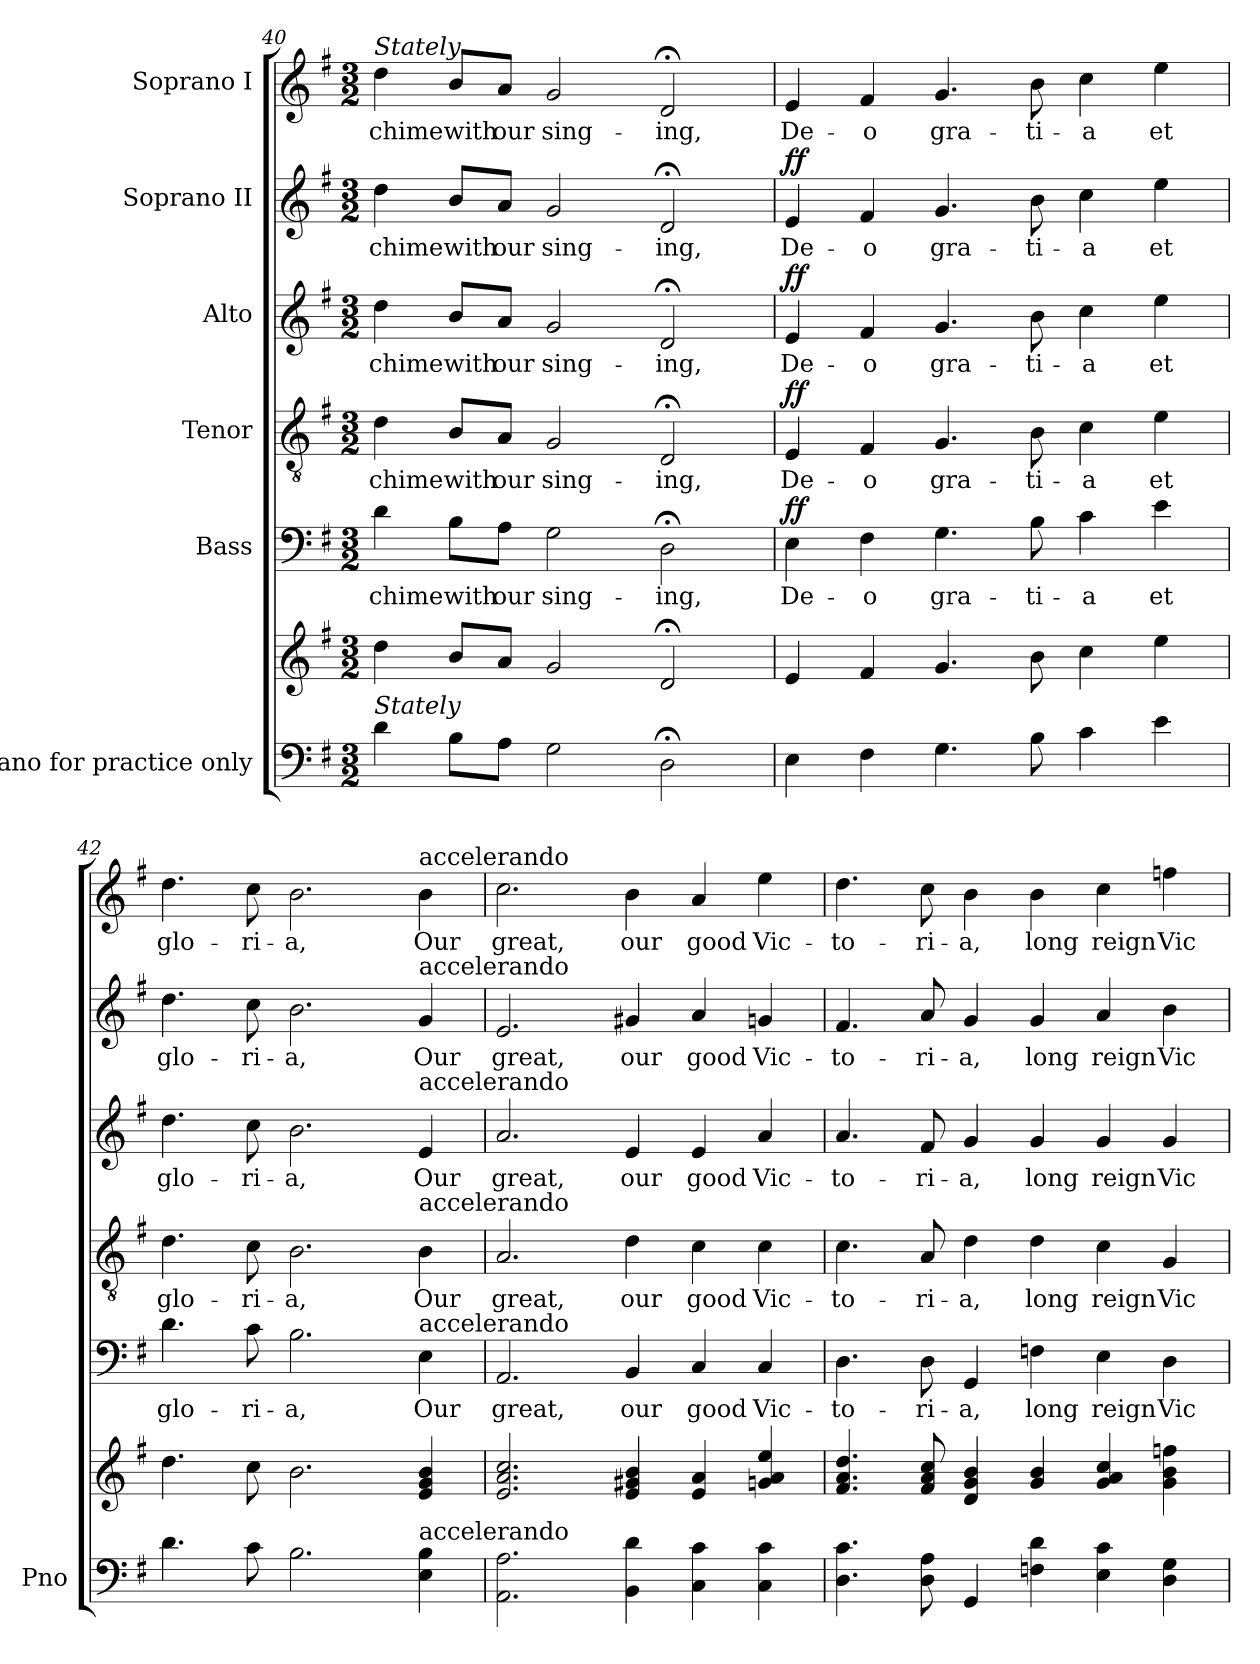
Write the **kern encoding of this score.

**kern	**kern	**dynam	**kern	**text	**dynam	**kern	**text	**dynam	**kern	**text	**dynam	**kern	**text	**dynam	**kern	**text	**dynam
*part6	*part6	*part6	*part5	*part5	*part5	*part4	*part4	*part4	*part3	*part3	*part3	*part2	*part2	*part2	*part1	*part1	*part1
*staff7	*staff6	*staff6/7	*staff5	*staff5	*staff5	*staff4	*staff4	*staff4	*staff3	*staff3	*staff3	*staff2	*staff2	*staff2	*staff1	*staff1	*staff1
*I"Piano for practice only	*	*	*I"Bass	*	*	*I"Tenor	*	*	*I"Alto	*	*	*I"Soprano II	*	*	*I"Soprano I	*	*
*I'Pno	*	*	*	*	*	*	*	*	*	*	*	*	*	*	*	*	*
*clefF4	*clefG2	*	*clefF4	*	*	*clefGv2	*	*	*clefG2	*	*	*clefG2	*	*	*clefG2	*	*
*k[f#]	*k[f#]	*	*k[f#]	*	*	*k[f#]	*	*	*k[f#]	*	*	*k[f#]	*	*	*k[f#]	*	*
*M3/2	*M3/2	*	*M3/2	*	*	*M3/2	*	*	*M3/2	*	*	*M3/2	*	*	*M3/2	*	*
=40	=40	=40	=40	=40	=40	=40	=40	=40	=40	=40	=40	=40	=40	=40	=40	=40	=40
!	!	!	!	!	!	!	!	!	!	!	!	!	!	!	!LO:TX:i:t=Stately	!	!
!LO:TX:i:t=Stately	!	!	!	!	!	!	!	!	!	!	!	!	!	!	!	!	!
4d\	4dd\	.	4d\	chime	.	4d\	chime	.	4dd\	chime	.	4dd\	chime	.	4dd\	chime	.
8B\L	8b/L	.	8B\L	with	.	8B/L	with	.	8b/L	with	.	8b/L	with	.	8b/L	with	.
8A\J	8a/J	.	8A\J	our	.	8A/J	our	.	8a/J	our	.	8a/J	our	.	8a/J	our	.
2G\	2g/	.	2G\	sing-	.	2G/	sing-	.	2g/	sing-	.	2g/	sing-	.	2g/	sing-	.
2D;<\	2d;</	.	2D;<\	-ing,	.	2D;</	-ing,	.	2d;</	-ing,	.	2d;</	-ing,	.	2d;</	-ing,	.
=41	=41	=41	=41	=41	=41	=41	=41	=41	=41	=41	=41	=41	=41	=41	=41	=41	=41
!	!	!LO:DY:a=2	!	!	!	!	!	!	!	!	!	!	!	!	!	!	!
!	!	!LO:DY:n=1:a=2	!	!	!LO:DY:a	!	!	!LO:DY:a	!	!	!LO:DY:a	!	!	!LO:DY:a	!	!	!LO:DY:a
!	!	!	!	!	!	!	!	!	!	!	!	!	!	!	!	!	!LO:DY:n=1:a
4E\	4e/	ff other-dynamics	4E\	De-	ff	4E/	De-	ff	4e/	De-	ff	4e/	De-	ff	4e/	De-	ff other-dynamics
4F#\	4f#/	.	4F#\	-o	.	4F#/	-o	.	4f#/	-o	.	4f#/	-o	.	4f#/	-o	.
4.G\	4.g/	.	4.G\	gra-	.	4.G/	gra-	.	4.g/	gra-	.	4.g/	gra-	.	4.g/	gra-	.
8B\	8b\	.	8B\	-ti-	.	8B\	-ti-	.	8b\	-ti-	.	8b\	-ti-	.	8b\	-ti-	.
4c\	4cc\	.	4c\	-a	.	4c\	-a	.	4cc\	-a	.	4cc\	-a	.	4cc\	-a	.
4e\	4ee\	.	4e\	et	.	4e\	et	.	4ee\	et	.	4ee\	et	.	4ee\	et	.
=42	=42	=42	=42	=42	=42	=42	=42	=42	=42	=42	=42	=42	=42	=42	=42	=42	=42
4.d\	4.dd\	.	4.d\	glo-	.	4.d\	glo-	.	4.dd\	glo-	.	4.dd\	glo-	.	4.dd\	glo-	.
8c\	8cc\	.	8c\	-ri-	.	8c\	-ri-	.	8cc\	-ri-	.	8cc\	-ri-	.	8cc\	-ri-	.
2.B\	2.b\	.	2.B\	-a,	.	2.B\	-a,	.	2.b\	-a,	.	2.b\	-a,	.	2.b\	-a,	.
!	!	!	!	!	!	!	!	!	!	!	!	!	!	!	!LO:TX:a:t=accelerando	!	!
!	!	!	!	!	!	!	!	!	!	!	!	!LO:TX:a:t=accelerando	!	!	!	!	!
!	!	!	!	!	!	!	!	!	!LO:TX:a:t=accelerando	!	!	!	!	!	!	!	!
!	!	!	!	!	!	!LO:TX:a:t=accelerando	!	!	!	!	!	!	!	!	!	!	!
!	!	!	!LO:TX:a:t=accelerando	!	!	!	!	!	!	!	!	!	!	!	!	!	!
!LO:TX:a:t=accelerando	!	!	!	!	!	!	!	!	!	!	!	!	!	!	!	!	!
4E\ 4B\	4e/ 4g/ 4b/	.	4E\	Our	.	4B\	Our	.	4e/	Our	.	4g/	Our	.	4b\	Our	.
=43	=43	=43	=43	=43	=43	=43	=43	=43	=43	=43	=43	=43	=43	=43	=43	=43	=43
2.AA\ 2.A\	2.e/ 2.a/ 2.cc/	.	2.AA/	great,	.	2.A/	great,	.	2.a/	great,	.	2.e/	great,	.	2.cc\	great,	.
4BB\ 4d\	4e/ 4g#X/ 4b/	.	4BB/	our	.	4d\	our	.	4e/	our	.	4g#X/	our	.	4b\	our	.
4C\ 4c\	4e/ 4a/	.	4C/	good	.	4c\	good	.	4e/	good	.	4a/	good	.	4a/	good	.
4C\ 4c\	4gn/ 4a/ 4ee/	.	4C/	Vic-	.	4c\	Vic-	.	4a/	Vic-	.	4gn/	Vic-	.	4ee\	Vic-	.
=44	=44	=44	=44	=44	=44	=44	=44	=44	=44	=44	=44	=44	=44	=44	=44	=44	=44
4.D\ 4.c\	4.f#/ 4.a/ 4.dd/	.	4.D\	-to-	.	4.c\	-to-	.	4.a/	-to-	.	4.f#/	-to-	.	4.dd\	-to-	.
8D\ 8A\	8f#/ 8a/ 8cc/	.	8D\	-ri-	.	8A/	-ri-	.	8f#/	-ri-	.	8a/	-ri-	.	8cc\	-ri-	.
4GG/	4d/ 4g/ 4b/	.	4GG/	-a,	.	4d\	-a,	.	4g/	-a,	.	4g/	-a,	.	4b\	-a,	.
4Fn\ 4d\	4g/ 4b/	.	4Fn\	long	.	4d\	long	.	4g/	long	.	4g/	long	.	4b\	long	.
4E\ 4c\	4g/ 4a/ 4cc/	.	4E\	reign	.	4c\	reign	.	4g/	reign	.	4a/	reign	.	4cc\	reign	.
4D\ 4G\	4g\ 4b\ 4ffn\	.	4D\	Vic-	.	4G/	Vic-	.	4g/	Vic-	.	4b\	Vic-	.	4ffn\	Vic-	.
=	=	=	=	=	=	=	=	=	=	=	=	=	=	=	=	=	=
*-	*-	*-	*-	*-	*-	*-	*-	*-	*-	*-	*-	*-	*-	*-	*-	*-	*-
